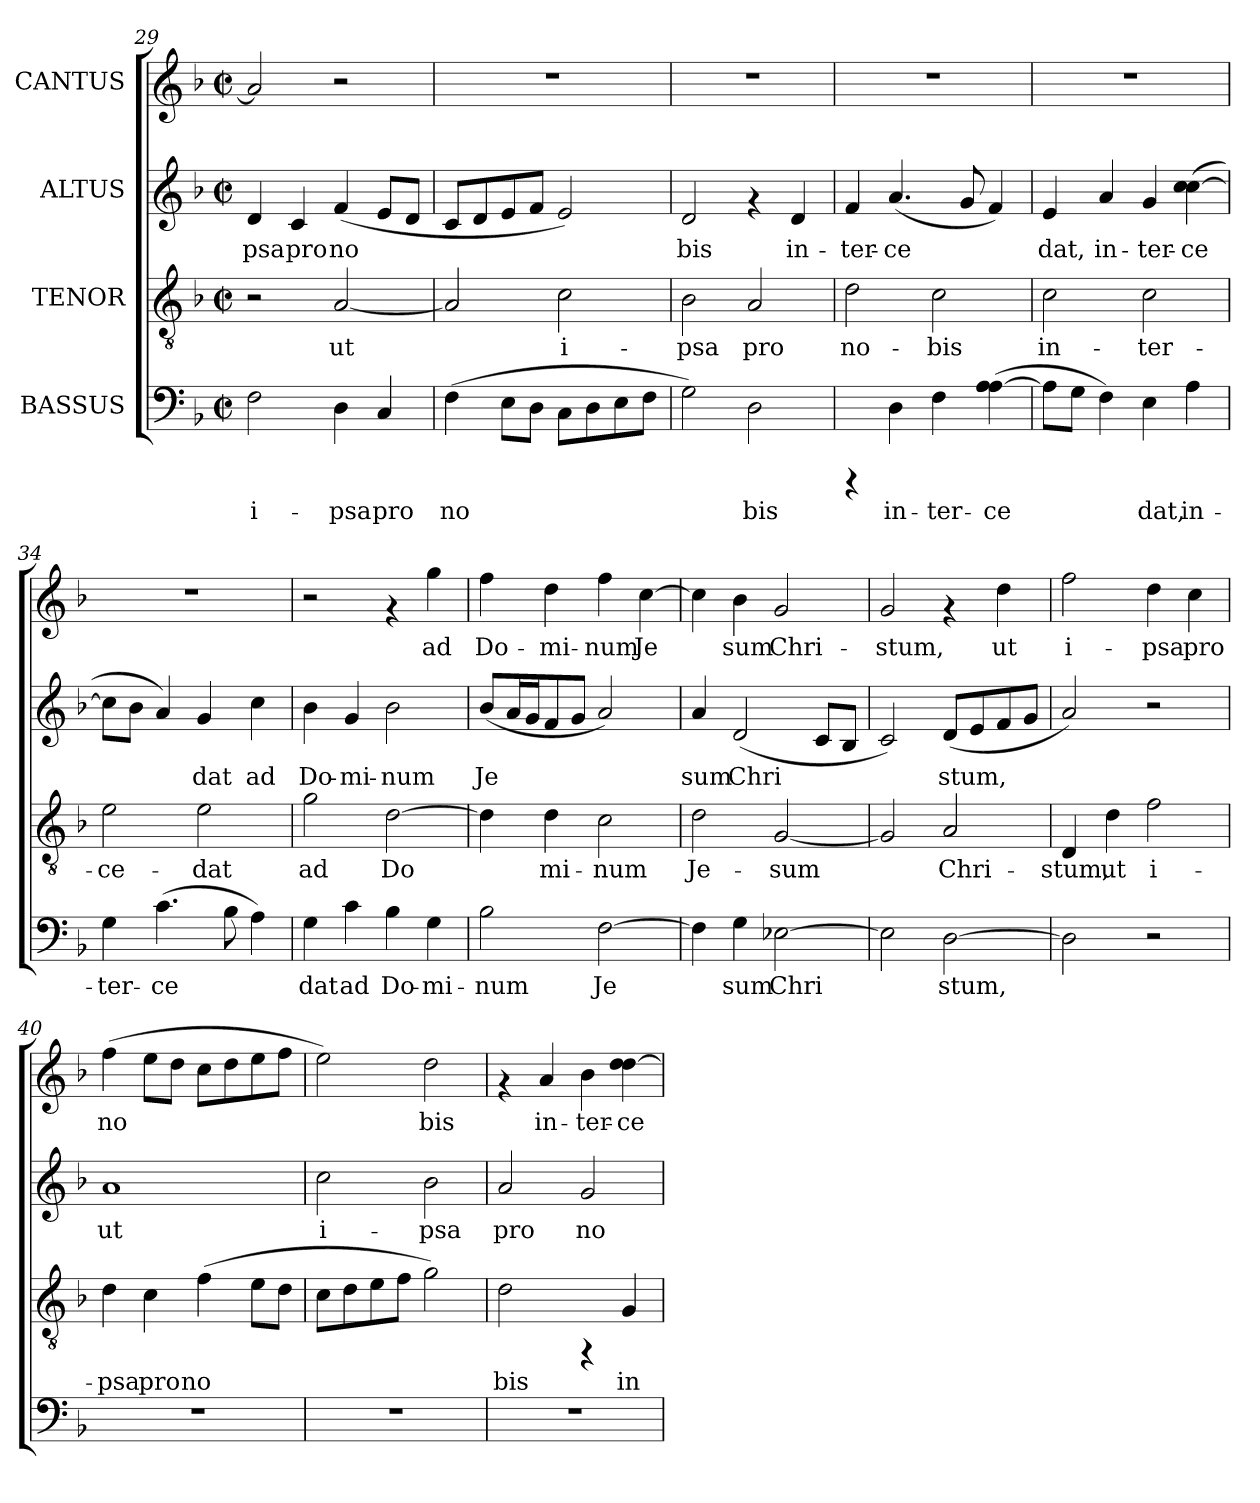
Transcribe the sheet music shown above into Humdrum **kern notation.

**kern	**text	**kern	**text	**kern	**text	**kern	**text
*part4	*part4	*part3	*part3	*part2	*part2	*part1	*part1
*staff4	*staff4	*staff3	*staff3	*staff2	*staff2	*staff1	*staff1
*I"BASSUS	*	*I"TENOR	*	*I"ALTUS	*	*I"CANTUS	*
*clefF4	*	*clefGv2	*	*clefG2	*	*clefG2	*
*k[b-]	*	*k[b-]	*	*k[b-]	*	*k[b-]	*
*F:	*	*F:	*	*F:	*	*F:	*
*M2/2	*	*M2/2	*	*M2/2	*	*M2/2	*
*met(c|)	*	*met(c|)	*	*met(c|)	*	*met(c|)	*
=29	=29	=29	=29	=29	=29	=29	=29
!	!LO:LY:b:cj	!	!	!	!LO:LY:b:cj	!	!LO:LY:b:cj
2F\	i-	2r	.	4d/	-psa	2a/]	.
!	!	!	!	!	!LO:LY:b:cj	!	!
.	.	.	.	4c/	pro	.	.
!	!LO:LY:b:cj	!	!LO:LY:b:cj	!	!LO:LY:b:cj	!	!
4D\	-psa	[<2A/	ut	(<4f/	no-	2r	.
!	!LO:LY:b:cj	!	!	!	!LO:LY:b:cj	!	!
4C/	pro	.	.	8e/L	--	.	.
!	!	!	!	!	!LO:LY:b:cj	!	!
.	.	.	.	8d/J	--	.	.
=30	=30	=30	=30	=30	=30	=30	=30
!	!LO:LY:b:cj	!	!LO:LY:b:cj	!	!LO:LY:b:cj	!	!
(>4F\	no-	2A/]	.	8c/L	--	1r	.
!	!	!	!	!	!LO:LY:b:cj	!	!
.	.	.	.	8d/	--	.	.
!	!LO:LY:b:cj	!	!	!	!LO:LY:b:cj	!	!
8E\L	--	.	.	8e/	--	.	.
!	!LO:LY:b:cj	!	!	!	!LO:LY:b:cj	!	!
8D\J	--	.	.	8f/J	--	.	.
!	!LO:LY:b:cj	!	!LO:LY:b:cj	!	!LO:LY:b:cj	!	!
8C\L	--	2c\	i-	2e/)	--	.	.
!	!LO:LY:b:cj	!	!	!	!	!	!
8D\	--	.	.	.	.	.	.
!	!LO:LY:b:cj	!	!	!	!	!	!
8E\	--	.	.	.	.	.	.
!	!LO:LY:b:cj	!	!	!	!	!	!
8F\J	--	.	.	.	.	.	.
=31	=31	=31	=31	=31	=31	=31	=31
!	!LO:LY:b:cj	!	!LO:LY:b:cj	!	!LO:LY:b:cj	!	!
2G\)	--	2B-\	-psa	2d/	-bis	1r	.
!	!LO:LY:b:cj	!	!LO:LY:b:cj	!	!	!	!
2D\	-bis	2A/	pro	4rf	.	.	.
!	!	!	!	!	!LO:LY:b:cj	!	!
.	.	.	.	4d/	in-	.	.
=32	=32	=32	=32	=32	=32	=32	=32
!	!	!	!LO:LY:b:cj	!	!LO:LY:b:cj	!	!
4rCCC	.	2d\	no-	4f/	-ter-	1r	.
!	!LO:LY:b:cj	!	!	!	!LO:LY:b:cj	!	!
4D\	in-	.	.	(<4.a/	-ce-	.	.
!	!LO:LY:b:cj	!	!LO:LY:b:cj	!	!	!	!
4F\	-ter-	2c\	-bis	.	.	.	.
!	!	!	!	!	!LO:LY:b:cj	!	!
.	.	.	.	8g/	--	.	.
!	!LO:LY:b:cj	!	!	!	!LO:LY:b:cj	!	!
(>4A\ [>4A\	-ce-	.	.	4f/)	--	.	.
=33	=33	=33	=33	=33	=33	=33	=33
!	!LO:LY:b:cj	!	!LO:LY:b:cj	!	!LO:LY:b:cj	!	!
8A\L]	--	2c\	in-	4e/	-dat,	1r	.
!	!LO:LY:b:cj	!	!	!	!	!	!
8G\J	--	.	.	.	.	.	.
!	!LO:LY:b:cj	!	!	!	!LO:LY:b:cj	!	!
4F\)	--	.	.	4a/	in-	.	.
!	!LO:LY:b:cj	!	!LO:LY:b:cj	!	!LO:LY:b:cj	!	!
4E\	-dat,	2c\	-ter-	4g/	-ter-	.	.
!	!LO:LY:b:cj	!	!	!	!LO:LY:b:cj	!	!
4A\	in-	.	.	(>4cc\ [>4cc\	-ce-	.	.
=34	=34	=34	=34	=34	=34	=34	=34
!	!LO:LY:b:cj	!	!LO:LY:b:cj	!	!LO:LY:b:cj	!	!
4G\	-ter-	2e\	-ce-	8cc\L]	--	1r	.
!	!	!	!	!	!LO:LY:b:cj	!	!
.	.	.	.	8b-\J	--	.	.
!	!LO:LY:b:cj	!	!	!	!LO:LY:b:cj	!	!
(>4.c\	-ce-	.	.	4a/)	--	.	.
!	!	!	!LO:LY:b:cj	!	!LO:LY:b:cj	!	!
.	.	2e\	-dat	4g/	-dat	.	.
!	!LO:LY:b:cj	!	!	!	!	!	!
8B-\	--	.	.	.	.	.	.
!	!LO:LY:b:cj	!	!	!	!LO:LY:b:cj	!	!
4A\)	--	.	.	4cc\	ad	.	.
!!LO:PB:g=z
=35	=35	=35	=35	=35	=35	=35	=35
!	!LO:LY:b:cj	!	!LO:LY:b:cj	!	!LO:LY:b:cj	!	!
4G\	-dat	2g\	ad	4b-\	Do-	2r	.
!	!LO:LY:b:cj	!	!	!	!LO:LY:b:cj	!	!
4c\	ad	.	.	4g/	-mi-	.	.
!	!LO:LY:b:cj	!	!LO:LY:b:cj	!	!LO:LY:b:cj	!	!
4B-\	Do-	[>2d\	Do-	2b-\	-num	4rf	.
!	!LO:LY:b:cj	!	!	!	!	!	!LO:LY:b:cj
4G\	-mi-	.	.	.	.	4gg\	ad
=36	=36	=36	=36	=36	=36	=36	=36
!	!LO:LY:b:cj	!	!LO:LY:b:cj	!	!LO:LY:b:cj	!	!LO:LY:b:cj
2B-\	-num	4d\]	--	(<8b-/L	Je-	4ff\	Do-
!	!	!	!	!	!LO:LY:b:cj	!	!
.	.	.	.	16a/	--	.	.
!	!	!	!	!	!LO:LY:b:cj	!	!
.	.	.	.	16g/	--	.	.
!	!	!	!LO:LY:b:cj	!	!LO:LY:b:cj	!	!LO:LY:b:cj
.	.	4d\	-mi-	8f/	--	4dd\	-mi-
!	!	!	!	!	!LO:LY:b:cj	!	!
.	.	.	.	8g/J	--	.	.
!	!LO:LY:b:cj	!	!LO:LY:b:cj	!	!LO:LY:b:cj	!	!LO:LY:b:cj
[>2F\	Je-	2c\	-num	2a/)	--	4ff\	-num
!	!	!	!	!	!	!	!LO:LY:b:cj
.	.	.	.	.	.	[>4cc\	Je-
=37	=37	=37	=37	=37	=37	=37	=37
!	!LO:LY:b:cj	!	!LO:LY:b:cj	!	!LO:LY:b:cj	!	!LO:LY:b:cj
4F\]	--	2d\	Je-	4a/	-sum	4cc\]	--
!	!LO:LY:b:cj	!	!	!	!LO:LY:b:cj	!	!LO:LY:b:cj
4G\	-sum	.	.	(<2d/	Chri-	4b-\	-sum
!	!LO:LY:b:cj	!	!LO:LY:b:cj	!	!	!	!LO:LY:b:cj
[>2E-X\	Chri-	[<2G/	-sum	.	.	2g/	Chri-
!	!	!	!	!	!LO:LY:b:cj	!	!
.	.	.	.	8c/L	--	.	.
!	!	!	!	!	!LO:LY:b:cj	!	!
.	.	.	.	8B-/J	--	.	.
=38	=38	=38	=38	=38	=38	=38	=38
!	!LO:LY:b:cj	!	!LO:LY:b:cj	!	!LO:LY:b:cj	!	!LO:LY:b:cj
2E-\]	--	2G/]	.	2c/)	--	2g/	-stum,
!	!LO:LY:b:cj	!	!LO:LY:b:cj	!	!LO:LY:b:cj	!	!
[>2D\	-stum,	2A/	Chri-	(<8d/L	-stum,	4rf	.
!	!	!	!	!	!LO:LY:b:cj	!	!
.	.	.	.	8e/	.	.	.
!	!	!	!	!	!LO:LY:b:cj	!	!LO:LY:b:cj
.	.	.	.	8f/	.	4dd\	ut
!	!	!	!	!	!LO:LY:b:cj	!	!
.	.	.	.	8g/J	.	.	.
=39	=39	=39	=39	=39	=39	=39	=39
!	!LO:LY:b:cj	!	!LO:LY:b:cj	!	!LO:LY:b:cj	!	!LO:LY:b:cj
2D\]	.	4D/	-stum,	2a/)	.	2ff\	i-
!	!	!	!LO:LY:b:cj	!	!	!	!
.	.	4d\	ut	.	.	.	.
!	!	!	!LO:LY:b:cj	!	!	!	!LO:LY:b:cj
2r	.	2f\	i-	2r	.	4dd\	-psa
!	!	!	!	!	!	!	!LO:LY:b:cj
.	.	.	.	.	.	4cc\	pro
=40	=40	=40	=40	=40	=40	=40	=40
!	!	!	!LO:LY:b:cj	!	!LO:LY:b:cj	!	!LO:LY:b:cj
1r	.	4d\	-psa	1a	ut	(>4ff\	no-
!	!	!	!LO:LY:b:cj	!	!	!	!LO:LY:b:cj
.	.	4c\	pro	.	.	8ee\L	--
!	!	!	!	!	!	!	!LO:LY:b:cj
.	.	.	.	.	.	8dd\J	--
!	!	!	!LO:LY:b:cj	!	!	!	!LO:LY:b:cj
.	.	(>4f\	no-	.	.	8cc\L	--
!	!	!	!	!	!	!	!LO:LY:b:cj
.	.	.	.	.	.	8dd\	--
!	!	!	!LO:LY:b:cj	!	!	!	!LO:LY:b:cj
.	.	8e\L	--	.	.	8ee\	--
!	!	!	!LO:LY:b:cj	!	!	!	!LO:LY:b:cj
.	.	8d\J	--	.	.	8ff\J	--
=41	=41	=41	=41	=41	=41	=41	=41
!	!	!	!LO:LY:b:cj	!	!LO:LY:b:cj	!	!LO:LY:b:cj
1r	.	8c\L	--	2cc\	i-	2ee\)	--
!	!	!	!LO:LY:b:cj	!	!	!	!
.	.	8d\	--	.	.	.	.
!	!	!	!LO:LY:b:cj	!	!	!	!
.	.	8e\	--	.	.	.	.
!	!	!	!LO:LY:b:cj	!	!	!	!
.	.	8f\J	--	.	.	.	.
!	!	!	!LO:LY:b:cj	!	!LO:LY:b:cj	!	!LO:LY:b:cj
.	.	2g\)	--	2b-\	-psa	2dd\	-bis
!!LO:LB:g=z
=42	=42	=42	=42	=42	=42	=42	=42
!	!	!	!LO:LY:b:cj	!	!LO:LY:b:cj	!	!
1r	.	2d\	-bis	2a/	pro	4rf	.
!	!	!	!	!	!	!	!LO:LY:b:cj
.	.	.	.	.	.	4a/	in-
!	!	!	!	!	!LO:LY:b:cj	!	!LO:LY:b:cj
.	.	4rFF	.	2g/	no-	4b-\	-ter-
!	!	!	!LO:LY:b:cj	!	!	!	!LO:LY:b:cj
.	.	4G/	in-	.	.	4dd\ [>4dd\	-ce-
=	=	=	=	=	=	=	=
*-	*-	*-	*-	*-	*-	*-	*-
